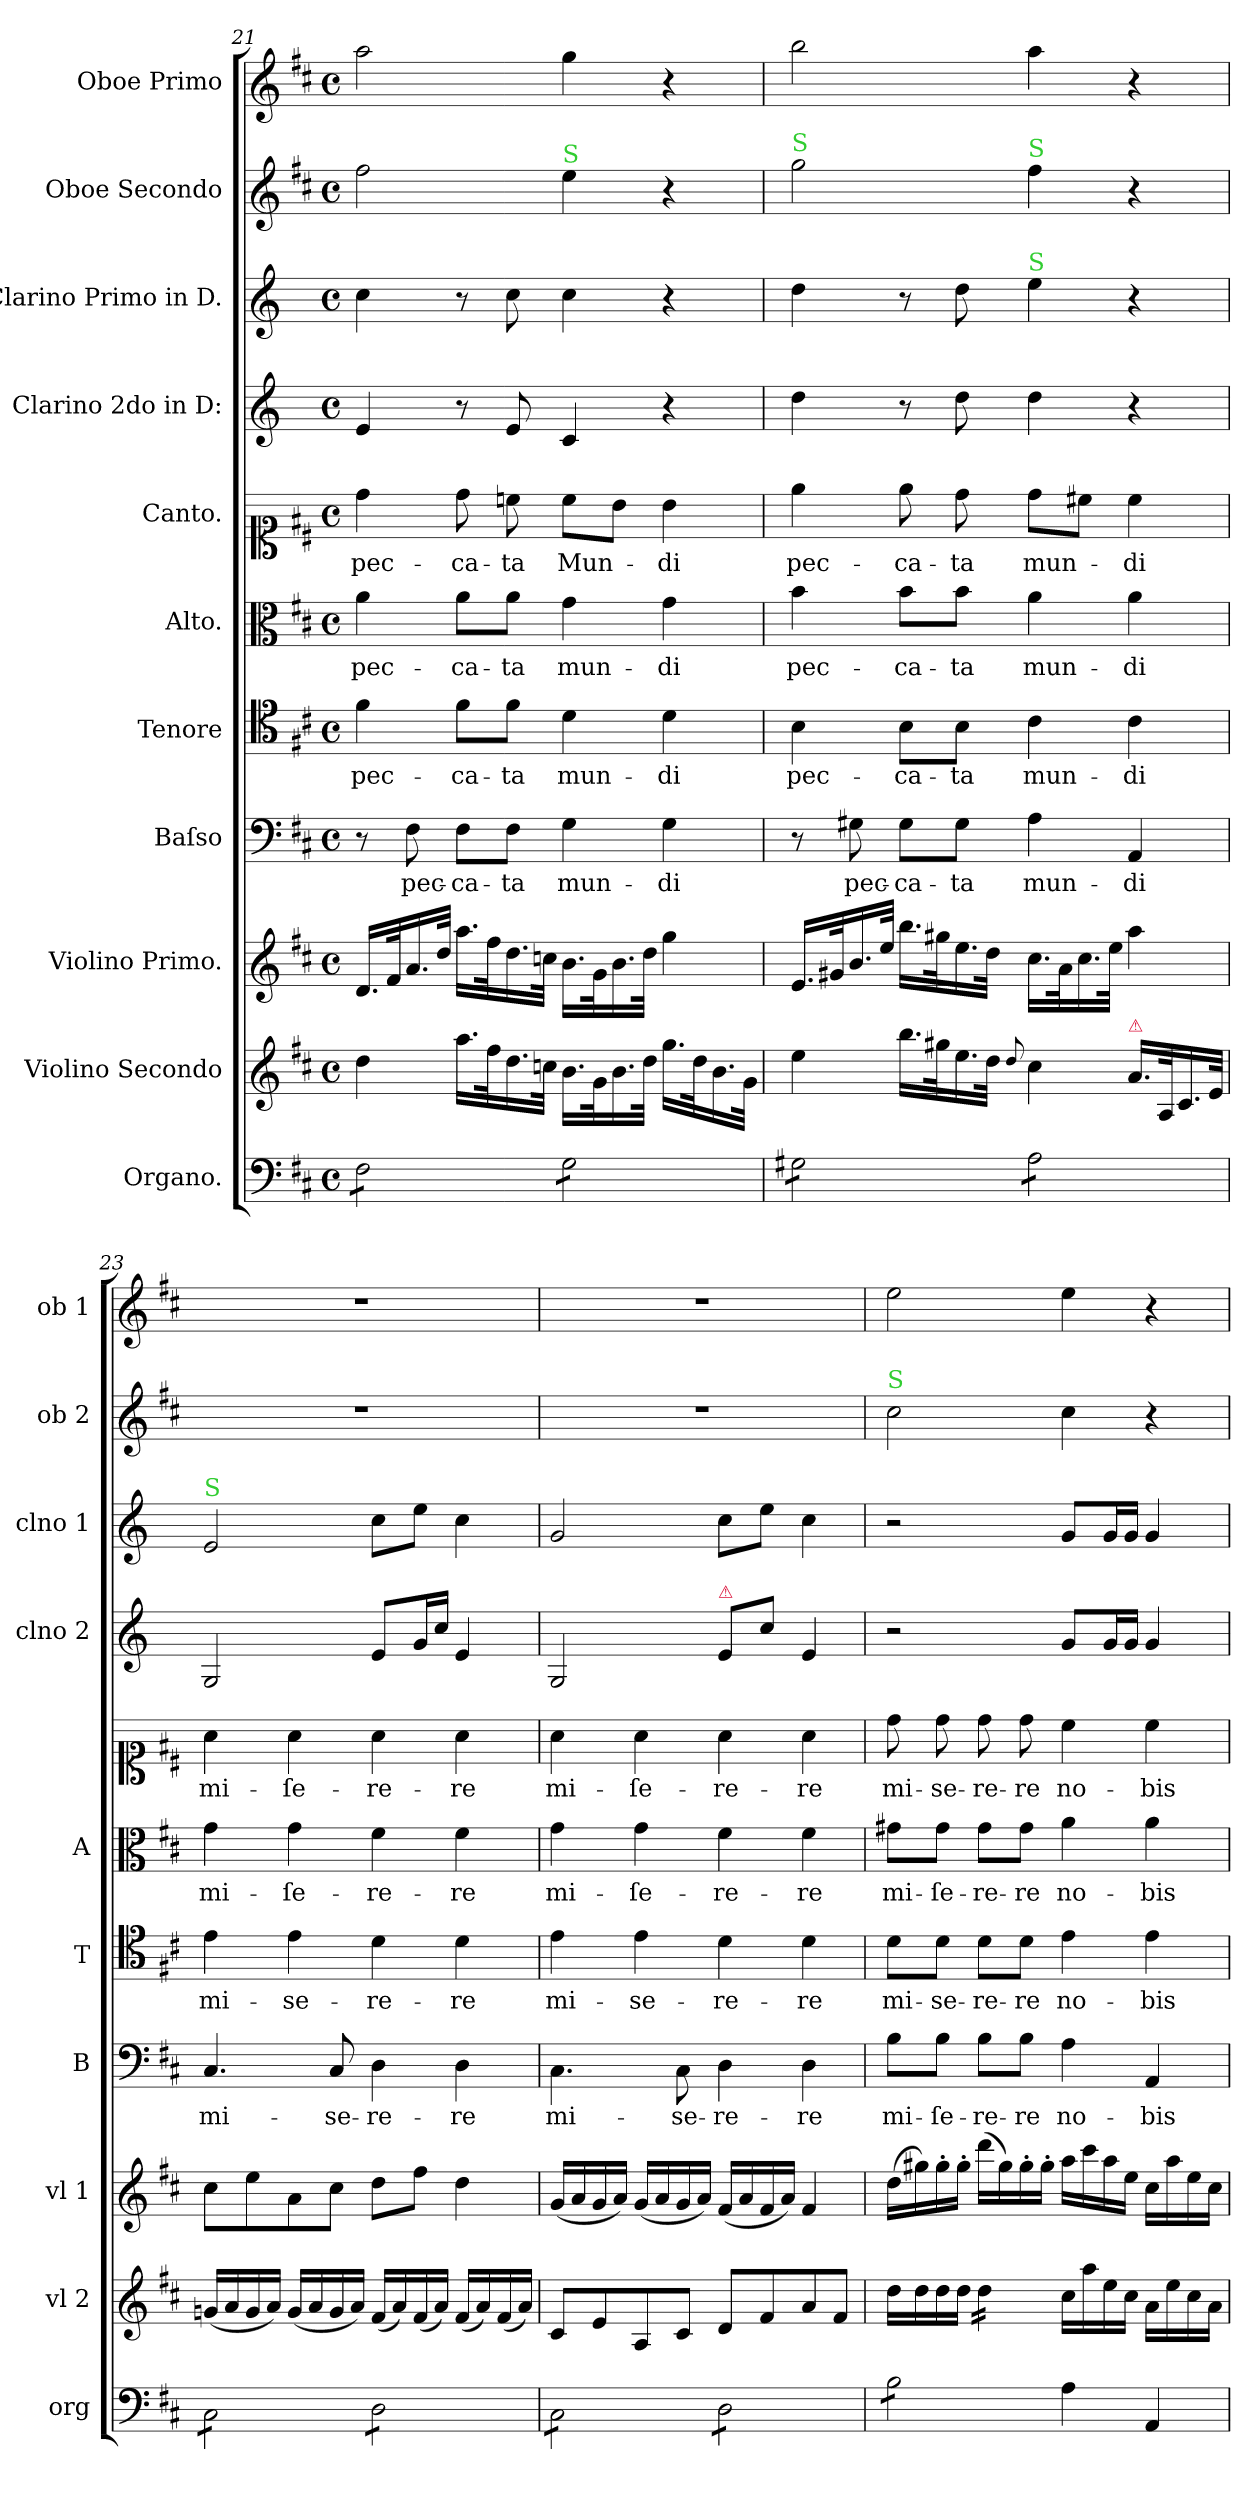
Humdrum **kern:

**kern	**kern	**dynam	**kern	**dynam	**kern	**text	**kern	**text	**kern	**text	**kern	**text	**dynam	**kern	**kern	**kern	**kern
*part11	*part10	*part10	*part9	*part9	*part8	*part8	*part7	*part7	*part6	*part6	*part5	*part5	*part5	*part4	*part3	*part2	*part1
*staff11	*staff10	*staff10	*staff9	*staff9	*staff8	*staff8	*staff7	*staff7	*staff6	*staff6	*staff5	*staff5	*staff5	*staff4	*staff3	*staff2	*staff1
*I"Organo.	*I"Violino Secondo	*	*I"Violino Primo.	*	*I"Baſso	*	*I"Tenore	*	*I"Alto.	*	*I"Canto.	*	*	*I"Clarino 2do in D:	*I"Clarino Primo in D.	*I"Oboe Secondo	*I"Oboe Primo
*I'org	*I'vl 2	*	*I'vl 1	*	*I'B	*	*I'T	*	*I'A	*	*	*	*	*I'clno 2	*I'clno 1	*I'ob 2	*I'ob 1
*clefF4	*clefG2	*	*clefG2	*	*clefF4	*	*clefC4	*	*clefC3	*	*clefC1	*	*	*clefG2	*clefG2	*clefG2	*clefG2
*	*	*	*	*	*	*	*	*	*	*	*	*	*	*ITrd-1c-2	*ITrd-1c-2	*	*
*k[f#c#]	*k[f#c#]	*	*k[f#c#]	*	*k[f#c#]	*	*k[f#c#]	*	*k[f#c#]	*	*k[f#c#]	*	*	*k[f#c#]	*k[f#c#]	*k[f#c#]	*k[f#c#]
*D:	*D:	*	*D:	*	*D:	*	*D:	*	*D:	*	*D:	*	*	*D:	*D:	*D:	*D:
*M4/4	*M4/4	*	*M4/4	*	*M4/4	*	*M4/4	*	*M4/4	*	*M4/4	*	*	*M4/4	*M4/4	*M4/4	*M4/4
*met(c)	*met(c)	*	*met(c)	*	*met(c)	*	*met(c)	*	*met(c)	*	*met(c)	*	*	*met(c)	*met(c)	*met(c)	*met(c)
=21	=21	=21	=21	=21	=21	=21	=21	=21	=21	=21	=21	=21	=21	=21	=21	=21	=21
*tremolo	*	*	*	*	*	*	*	*	*	*	*	*	*	*	*	*	*
8F#\L	4dd\	.	16.d/LL	.	8r	.	4f#\	pec-	4a\	pec-	4dd\	pec-	.	4f#/	4dd\	2ff#\	2aa\
.	.	.	32f#/K	.	.	.	.	.	.	.	.	.	.	.	.	.	.
8F#\	.	.	16.a/	.	8F#\	pec-	.	.	.	.	.	.	.	.	.	.	.
.	.	.	32dd/JJk	.	.	.	.	.	.	.	.	.	.	.	.	.	.
8F#\	16.aa\LL	.	16.aa\LL	.	8F#\L	-ca-	8f#\L	-ca-	8a\L	-ca-	8dd\	-ca-	.	8r	8r	.	.
.	32ff#\K	.	32ff#\K	.	.	.	.	.	.	.	.	.	.	.	.	.	.
8F#\J	16.dd\	.	16.dd\	.	8F#\J	-ta	8f#\J	-ta	8a\J	-ta	8ccn\	-ta	.	8f#/	8dd\	.	.
.	32ccn\JJk	.	32ccn\JJk	.	.	.	.	.	.	.	.	.	.	.	.	.	.
!	!	!	!	!	!	!	!	!	!	!	!	!	!	!	!	!LO:TX:a:color=limegreen:t=S	!
8G\L	16.b\LL	.	16.b\LL	.	4G\	mun-	4d\	mun-	4g\	mun-	8cc\L	Mun-	.	4d/	4dd\	4ee\	4gg\
.	32g\K	.	32g\K	.	.	.	.	.	.	.	.	.	.	.	.	.	.
8G\	16.b\	.	16.b\	.	.	.	.	.	.	.	8b\J	.	.	.	.	.	.
.	32dd\JJk	.	32dd\JJk	.	.	.	.	.	.	.	.	.	.	.	.	.	.
8G\	16.gg\LL	.	4gg\	.	4G\	-di	4d\	-di	4g\	-di	4b\	-di	.	4r	4r	4r	4r
.	32dd\K	.	.	.	.	.	.	.	.	.	.	.	.	.	.	.	.
8G\J	16.b\	.	.	.	.	.	.	.	.	.	.	.	.	.	.	.	.
.	32g\JJk	.	.	.	.	.	.	.	.	.	.	.	.	.	.	.	.
=22	=22	=22	=22	=22	=22	=22	=22	=22	=22	=22	=22	=22	=22	=22	=22	=22	=22
!	!	!	!	!	!	!	!	!	!	!	!	!	!	!	!	!LO:TX:a:color=limegreen:t=S	!
8G#X\L	4ee\	.	16.e/LL	.	8r	.	4B\	pec-	4b\	pec-	4ee\	pec-	.	4ee\	4ee\	2gg\	2bb\
.	.	.	32g#X/K	.	.	.	.	.	.	.	.	.	.	.	.	.	.
8G#X\	.	.	16.b/	.	8G#X\	pec-	.	.	.	.	.	.	.	.	.	.	.
.	.	.	32ee/JJk	.	.	.	.	.	.	.	.	.	.	.	.	.	.
8G#X\	16.bb\LL	.	16.bb\LL	.	8G#\L	-ca-	8B\L	-ca-	8b\L	-ca-	8ee\	-ca-	.	8r	8r	.	.
.	32gg#X\K	.	32gg#X\K	.	.	.	.	.	.	.	.	.	.	.	.	.	.
8G#X\J	16.ee\	.	16.ee\	.	8G#\J	-ta	8B\J	-ta	8b\J	-ta	8dd\	-ta	.	8ee\	8ee\	.	.
.	32dd\JJk	.	32dd\JJk	.	.	.	.	.	.	.	.	.	.	.	.	.	.
.	8qqdd/	.	.	.	.	.	.	.	.	.	.	.	.	.	.	.	.
!	!	!	!	!	!	!	!	!	!	!	!	!	!	!	!	!LO:TX:a:color=limegreen:t=S	!
!	!	!	!	!	!	!	!	!	!	!	!	!	!	!	!LO:TX:a:color=limegreen:t=S	!	!
8A\L	4cc#\	.	16.cc#\LL	.	4A\	mun-	4c#\	mun-	4a\	mun-	8dd\L	mun-	.	4ee\	4ff#\	4ff#\	4aa\
.	.	.	32a\K	.	.	.	.	.	.	.	.	.	.	.	.	.	.
8A\	.	.	16.cc#\	.	.	.	.	.	.	.	8cc#X\J	.	.	.	.	.	.
.	.	.	32ee\JJk	.	.	.	.	.	.	.	.	.	.	.	.	.	.
!	!LO:TX:a:color=crimson:t=⚠	!	!	!	!	!	!	!	!	!	!	!	!	!	!	!	!
8A\	16.a\LL	.	4aa\	.	4AA/	-di	4c#\	-di	4a\	-di	4cc#\	-di	.	4r	4r	4r	4r
.	32A/K	.	.	.	.	.	.	.	.	.	.	.	.	.	.	.	.
8A\J	16.c#/	.	.	.	.	.	.	.	.	.	.	.	.	.	.	.	.
.	32e/JJk	.	.	.	.	.	.	.	.	.	.	.	.	.	.	.	.
=23	=23	=23	=23	=23	=23	=23	=23	=23	=23	=23	=23	=23	=23	=23	=23	=23	=23
!	!	!	!	!	!	!	!	!	!	!	!	!	!	!	!LO:TX:a:color=limegreen:t=S	!	!
!	!	!	!	!LO:DY:b	!	!	!	!	!	!	!	!	!LO:DY:b	!	!	!	!
8C#\L	(16gn/LL	po&colon;	8cc#\L	pia	4.C#/	mi-	4e\	mi-	4g\	mi-	4a\	mi-	pia	2A/	2f#/	1r	1r
.	16a/	.	.	.	.	.	.	.	.	.	.	.	.	.	.	.	.
8C#\	16g/	.	8ee\	.	.	.	.	.	.	.	.	.	.	.	.	.	.
.	16a/JJ)	.	.	.	.	.	.	.	.	.	.	.	.	.	.	.	.
8C#\	(16g/LL	.	8a\	.	.	.	4e\	-se-	4g\	-ſe-	4a\	-ſe-	.	.	.	.	.
.	16a/	.	.	.	.	.	.	.	.	.	.	.	.	.	.	.	.
8C#\J	16g/	.	8cc#\J	.	8C#/	-se-	.	.	.	.	.	.	.	.	.	.	.
.	16a/JJ)	.	.	.	.	.	.	.	.	.	.	.	.	.	.	.	.
8D\L	(16f#/LL	.	8dd\L	.	4D\	-re-	4d\	-re-	4f#\	-re-	4a\	-re-	.	8f#/L	8dd\L	.	.
.	16a/)	.	.	.	.	.	.	.	.	.	.	.	.	.	.	.	.
8D\	(16f#/	.	8ff#\J	.	.	.	.	.	.	.	.	.	.	16a/L	8ff#\J	.	.
.	16a/JJ)	.	.	.	.	.	.	.	.	.	.	.	.	16dd/JJ	.	.	.
8D\	(16f#/LL	.	4dd\	.	4D\	-re	4d\	-re	4f#\	-re	4a\	-re	.	4f#/	4dd\	.	.
.	16a/)	.	.	.	.	.	.	.	.	.	.	.	.	.	.	.	.
8D\J	(16f#/	.	.	.	.	.	.	.	.	.	.	.	.	.	.	.	.
.	16a/JJ)	.	.	.	.	.	.	.	.	.	.	.	.	.	.	.	.
=24	=24	=24	=24	=24	=24	=24	=24	=24	=24	=24	=24	=24	=24	=24	=24	=24	=24
!	!	!	!	!	!	!LO:LY:i	!	!	!	!LO:LY:i	!	!	!	!	!	!	!
8C#\L	8c#/L	.	(16g/LL	.	4.C#\	mi-	4e\	mi-	4g\	mi-	4a\	mi-	.	2A/	2a/	1r	1r
.	.	.	16a/	.	.	.	.	.	.	.	.	.	.	.	.	.	.
8C#\	8e/	.	16g/	.	.	.	.	.	.	.	.	.	.	.	.	.	.
.	.	.	16a/JJ)	.	.	.	.	.	.	.	.	.	.	.	.	.	.
!	!	!	!	!	!	!	!	!	!	!LO:LY:i	!	!	!	!	!	!	!
8C#\	8A/	.	(16g/LL	.	.	.	4e\	-se-	4g\	-ſe-	4a\	-ſe-	.	.	.	.	.
.	.	.	16a/	.	.	.	.	.	.	.	.	.	.	.	.	.	.
!	!	!	!	!	!	!LO:LY:i	!	!	!	!	!	!	!	!	!	!	!
8C#\J	8c#/J	.	16g/	.	8C#\	-se-	.	.	.	.	.	.	.	.	.	.	.
.	.	.	16a/JJ)	.	.	.	.	.	.	.	.	.	.	.	.	.	.
!	!	!	!	!	!	!	!	!	!	!	!	!	!	!LO:TX:a:color=crimson:t=⚠	!	!	!
!	!	!	!	!	!	!LO:LY:i	!	!	!	!LO:LY:i	!	!	!	!	!	!	!
8D\L	8d/L	.	(16f#/LL	.	4D\	-re-	4d\	-re-	4f#\	-re-	4a\	-re-	.	8f#/L	8dd\L	.	.
.	.	.	16a/	.	.	.	.	.	.	.	.	.	.	.	.	.	.
8D\	8f#/	.	16f#/	.	.	.	.	.	.	.	.	.	.	8dd\J	8ff#\J	.	.
.	.	.	16a/JJ)	.	.	.	.	.	.	.	.	.	.	.	.	.	.
!	!	!	!	!	!	!LO:LY:i	!	!	!	!LO:LY:i	!	!	!	!	!	!	!
8D\	8a/	.	4f#/	.	4D\	-re	4d\	-re	4f#\	-re	4a\	-re	.	4f#/	4dd\	.	.
8D\J	8f#/J	.	.	.	.	.	.	.	.	.	.	.	.	.	.	.	.
=25	=25	=25	=25	=25	=25	=25	=25	=25	=25	=25	=25	=25	=25	=25	=25	=25	=25
!	!	!	!	!	!	!	!	!	!	!	!	!	!	!	!	!LO:TX:a:color=limegreen:t=S	!
!	!	!	!	!LO:DY:b	!	!	!	!	!	!	!	!	!	!	!	!	!
8B\L	16dd\LL	.	(16dd\LL	for	8B\L	mi-	8d\L	mi-	8g#X\L	mi-	8dd\	mi-	.	2r	2r	2cc#\	2ee\
.	16dd\	.	16gg#X\)	.	.	.	.	.	.	.	.	.	.	.	.	.	.
8B\	16dd\	for	16gg#'\	.	8B\J	-ſe-	8d\J	-se-	8g#\J	-ſe-	8dd\	-se-	.	.	.	.	.
.	16dd\JJ	.	16gg#'\JJ	.	.	.	.	.	.	.	.	.	.	.	.	.	.
*	*tremolo	*	*	*	*	*	*	*	*	*	*	*	*	*	*	*	*
8B\	16dd\LL	.	(16ddd\LL	.	8B\L	-re-	8d\L	-re-	8g#\L	-re-	8dd\	-re-	.	.	.	.	.
.	16dd\	.	16gg#\)	.	.	.	.	.	.	.	.	.	.	.	.	.	.
8B\J	16dd\	.	16gg#'\	.	8B\J	-re	8d\J	-re	8g#\J	-re	8dd\	-re	.	.	.	.	.
*Xtremolo	*	*	*	*	*	*	*	*	*	*	*	*	*	*	*	*	*
.	16dd\JJ	.	16gg#'\JJ	.	.	.	.	.	.	.	.	.	.	.	.	.	.
*	*Xtremolo	*	*	*	*	*	*	*	*	*	*	*	*	*	*	*	*
4A\	16cc#\LL	.	16aa\LL	.	4A\	no-	4e\	no-	4a\	no-	4cc#\	no-	.	8a/L	8a/L	4cc#\	4ee\
.	16aa\	.	16ccc#\	.	.	.	.	.	.	.	.	.	.	.	.	.	.
.	16ee\	.	16aa\	.	.	.	.	.	.	.	.	.	.	16a/L	16a/L	.	.
.	16cc#\JJ	.	16ee\JJ	.	.	.	.	.	.	.	.	.	.	16a/JJ	16a/JJ	.	.
4AA/	16a\LL	.	16cc#\LL	.	4AA/	-bis	4e\	-bis	4a\	-bis	4cc#\	-bis	.	4a/	4a/	4r	4r
.	16ee\	.	16aa\	.	.	.	.	.	.	.	.	.	.	.	.	.	.
.	16cc#\	.	16ee\	.	.	.	.	.	.	.	.	.	.	.	.	.	.
.	16a\JJ	.	16cc#\JJ	.	.	.	.	.	.	.	.	.	.	.	.	.	.
=	=	=	=	=	=	=	=	=	=	=	=	=	=	=	=	=	=
*-	*-	*-	*-	*-	*-	*-	*-	*-	*-	*-	*-	*-	*-	*-	*-	*-	*-
